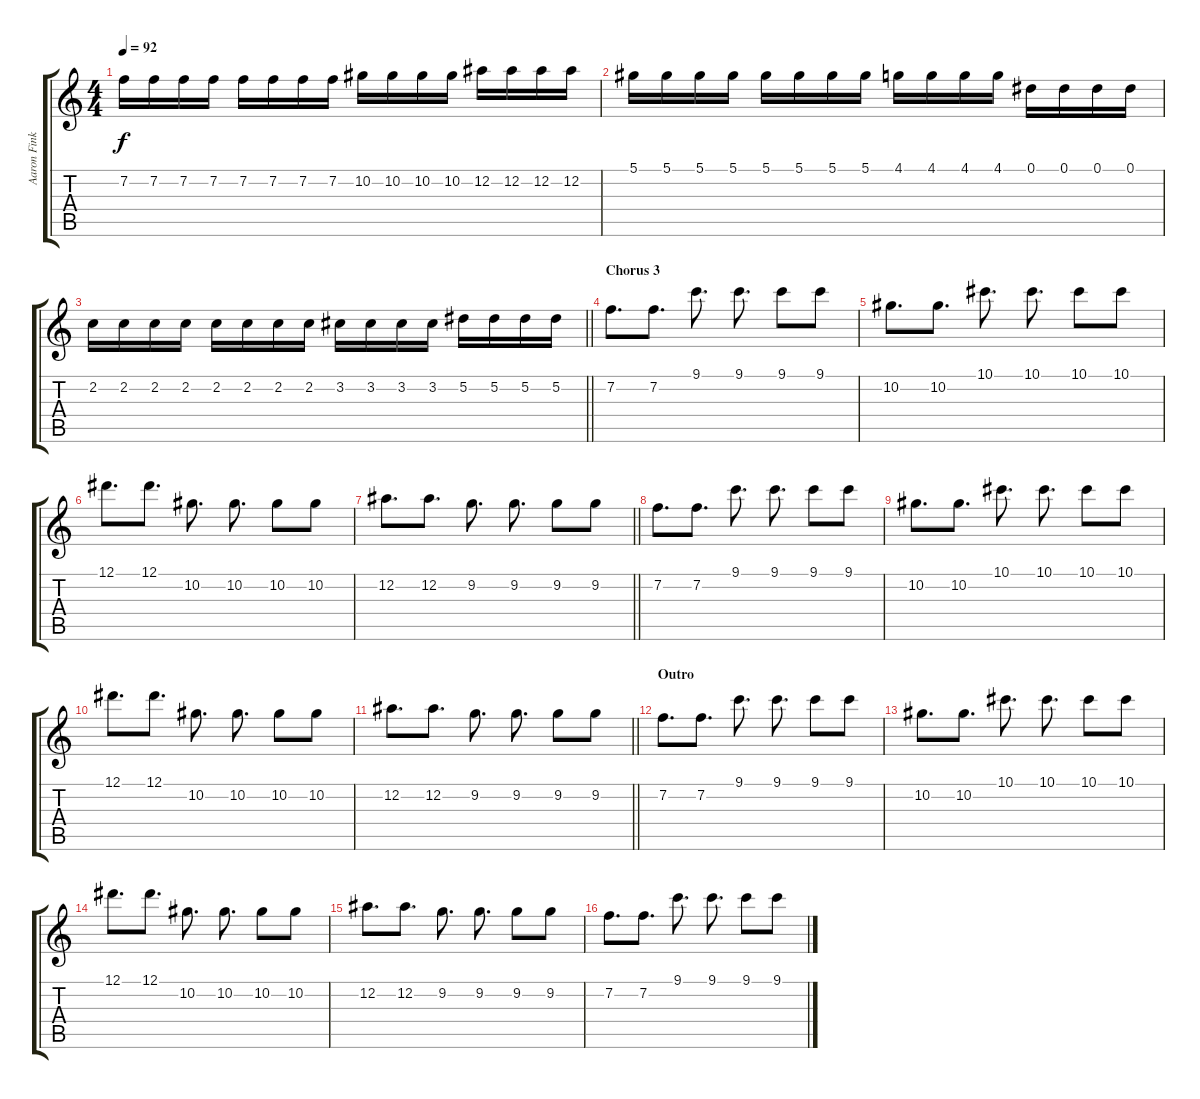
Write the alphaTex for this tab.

\track ("Aaron Fink" "Aaron Fink") {instrument distortionguitar}
\staff {score tabs}
\tuning (Eb4 Bb3 Gb3 Db3 Ab2 Db2) {hide}
\ts (4 4)
\tempo 92
\clef g2
\ks c
7.2.16{dy f} 7.2.16 7.2.16 7.2.16 7.2.16 7.2.16 7.2.16 7.2.16 10.2.16 10.2.16 10.2.16 10.2.16 12.2.16 12.2.16 12.2.16 12.2.16 |
5.1.16 5.1.16 5.1.16 5.1.16 5.1.16 5.1.16 5.1.16 5.1.16 4.1.16 4.1.16 4.1.16 4.1.16 0.1.16 0.1.16 0.1.16 0.1.16 |
\barLineRight lightlight
2.2.16 2.2.16 2.2.16 2.2.16 2.2.16 2.2.16 2.2.16 2.2.16 3.2.16 3.2.16 3.2.16 3.2.16 5.2.16 5.2.16 5.2.16 5.2.16 |
\section ("" "Chorus 3")
7.2.8{d volume 16} 7.2.8{d} 9.1.8{d} 9.1.8{d} 9.1.8 9.1.8 |
10.2.8{d} 10.2.8{d} 10.1.8{d} 10.1.8{d} 10.1.8 10.1.8 |
12.1.8{d} 12.1.8{d} 10.2.8{d} 10.2.8{d} 10.2.8 10.2.8 |
\barLineRight lightlight
12.2.8{d} 12.2.8{d} 9.2.8{d} 9.2.8{d} 9.2.8 9.2.8 |
7.2.8{d} 7.2.8{d} 9.1.8{d} 9.1.8{d} 9.1.8 9.1.8 |
10.2.8{d} 10.2.8{d} 10.1.8{d} 10.1.8{d} 10.1.8 10.1.8 |
12.1.8{d} 12.1.8{d} 10.2.8{d} 10.2.8{d} 10.2.8 10.2.8 |
\barLineRight lightlight
12.2.8{d} 12.2.8{d} 9.2.8{d} 9.2.8{d} 9.2.8 9.2.8 |
\section ("" "Outro")
7.2.8{d} 7.2.8{d} 9.1.8{d} 9.1.8{d} 9.1.8 9.1.8 |
10.2.8{d} 10.2.8{d} 10.1.8{d} 10.1.8{d} 10.1.8 10.1.8 |
12.1.8{d} 12.1.8{d} 10.2.8{d} 10.2.8{d} 10.2.8 10.2.8 |
12.2.8{d} 12.2.8{d} 9.2.8{d} 9.2.8{d} 9.2.8 9.2.8 |
7.2.8{d} 7.2.8{d} 9.1.8{d} 9.1.8{d} 9.1.8 9.1.8
